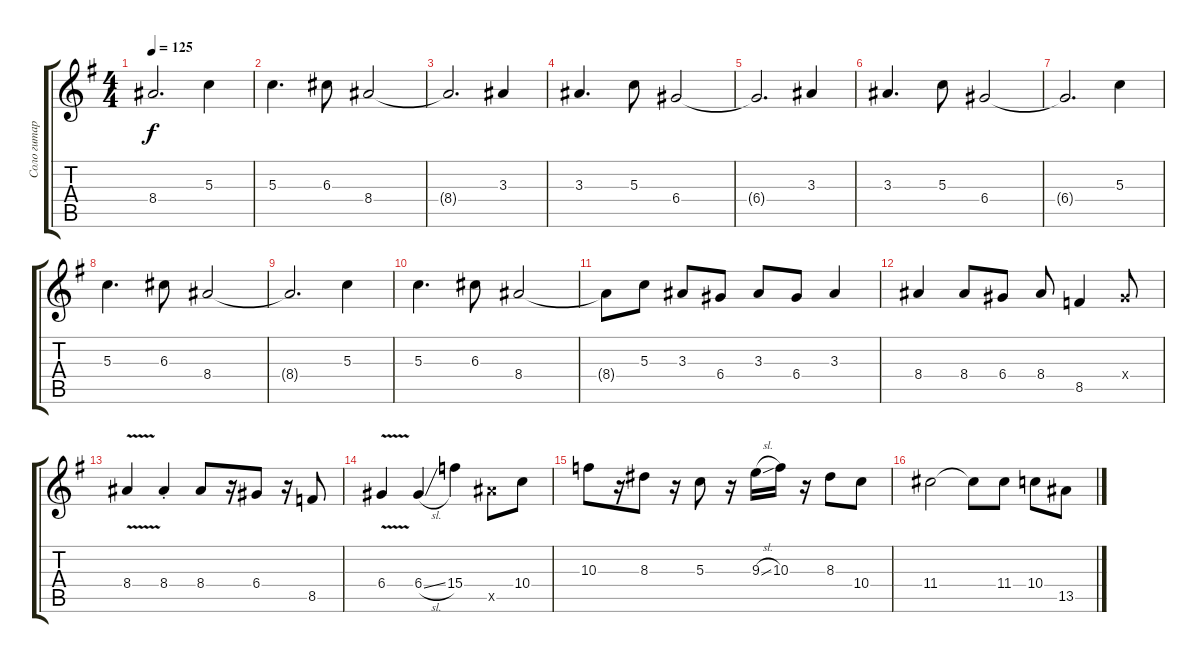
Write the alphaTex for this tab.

\track ("Соло гитара" "Соло гитар") {instrument electricguitarclean}
\staff {score tabs}
\tuning (E4 B3 G3 D3 A2 E2) {hide}
\ts (4 4)
\tempo 125
\clef g2
\ks eminor
8.4{t}.2{d dy f} 5.3.4 |
5.3.4{d} 6.3.8 8.4.2 |
8.4{t}.2{d} 3.3.4 |
3.3.4{d} 5.3.8 6.4.2 |
6.4{t}.2{d} 3.3.4 |
3.3.4{d} 5.3.8 6.4.2 |
6.4{t}.2{d} 5.3.4 |
5.3.4{d} 6.3.8 8.4.2 |
8.4{t}.2{d} 5.3.4 |
5.3.4{d} 6.3.8 8.4.2 |
8.4{t}.8 5.3.8 3.3.8 6.4.8 3.3.8 6.4.8 3.3.4 |
8.4.4 8.4.8 6.4.8 8.4.8 8.5.4 6.4{x}.8 |
8.4{v}.4 8.4{st}.4 8.4.8 r.16 6.4.8 r.16 8.5.8 |
6.4{v}.4 6.4{sl}.4 15.4.4 13.5{x}.8 10.4.8 |
10.3.8 r.16 8.3.8 r.16 5.3.8 r.16 9.3{sl}.16 10.3.16 r.16 8.3.8 10.4.8 |
11.4.2 11.4{t}.8 11.4.8 10.4.8 13.5.8
